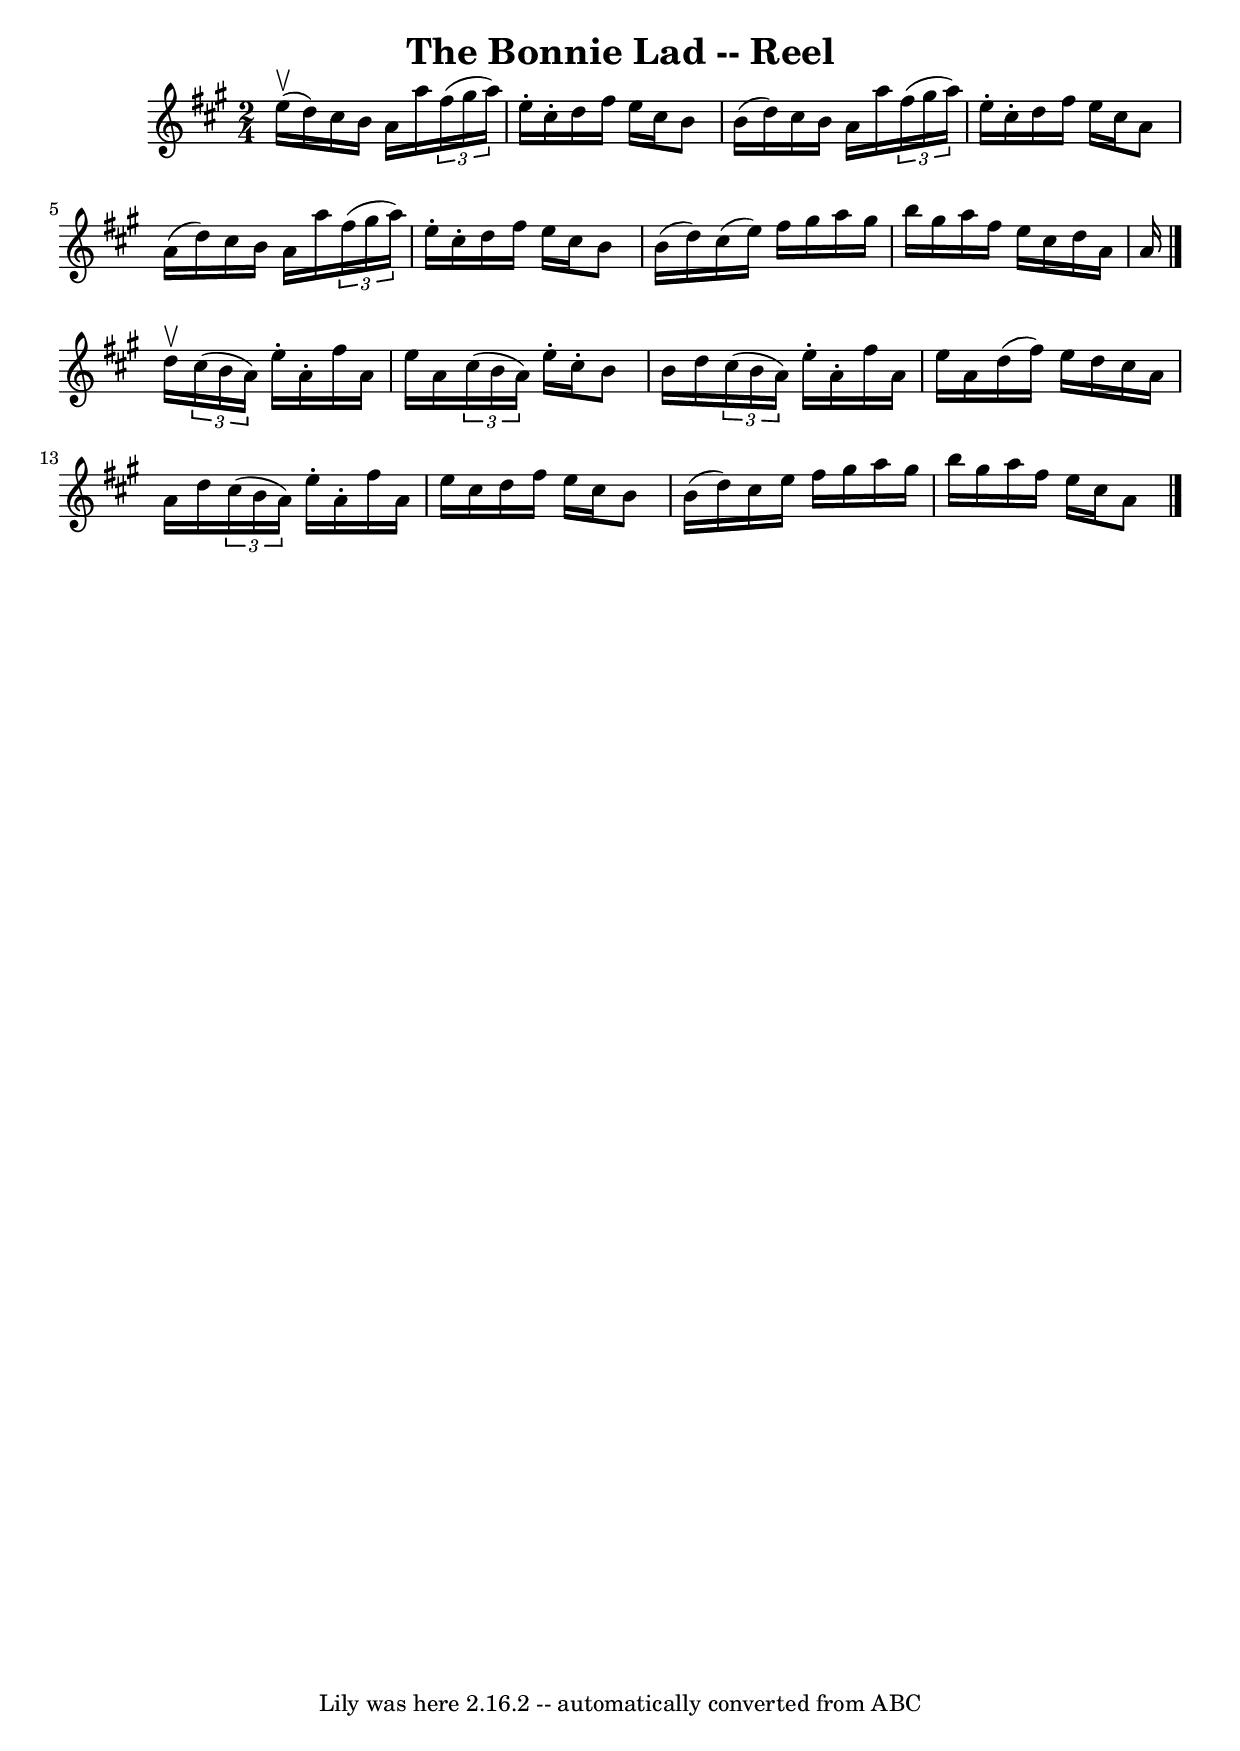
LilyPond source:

\version "2.16.2"
\include "Mammoth.ily"
\header {
  %% book = "Ryan's Mammoth Collection"
  crossRefNumber = "1"
  footnotes = ""
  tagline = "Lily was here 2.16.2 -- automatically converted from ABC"
  title = "The Bonnie Lad -- Reel"

}
voicedefault =  {


  \time 2/4 
  \key a \major
  e''16^\upbow(d''16) |
  cis''16 b'16 
  a'16 a''16    \times 2/3 { fis''16 (gis''16 a''16) 
			   } e''16-. cis''16-. |
  d''16 fis''16 e''16 cis''16 b'8 b'16 
  (d''16) |
  cis''16 b'16 a'16 a''16    \times 2/3 {   
    fis''16 (gis''16 a''16) 
  } e''16-. cis''16-. |
  d''16    
  fis''16 e''16 cis''16 a'8 a'16 (d''16) |
  cis''16   
  b'16 a'16 a''16    \times 2/3 { fis''16 (gis''16 a''16) 
				}   
  e''16-. cis''16-. |
  d''16 fis''16 e''16 cis''16 b'8    
  b'16 (d''16) |
  cis''16 (e''16) fis''16 gis''16    
  a''16 gis''16 b''16 gis''16  |
  a''16 fis''16 e''16    
  cis''16 d''16 a'16 a'16  \bar "|." d''16^\upbow |
  
  \times 2/3 { cis''16 (b'16 a'16) 
	     } e''16-. a'16-. fis''16    
  a'16 e''16 a'16  |
  \times 2/3 { cis''16 (b'16 a'16) 
	     } 
  e''16-. cis''16-. b'8 b'16 d''16  |
  \times 2/3 {   
    cis''16 (b'16 a'16) 
  } e''16-. a'16-. fis''16 a'16 e''16  
  a'16  |
  d''16 (fis''16) e''16 d''16 cis''16 a'16    
  a'16 d''16  |
  \times 2/3 { cis''16 (b'16 a'16) 
	     }   
  e''16-. a'16-. fis''16 a'16 e''16 cis''16  |
  d''16    
  fis''16 e''16 cis''16 b'8 b'16 (d''16) |
  cis''16    
  e''16 fis''16 gis''16 a''16 gis''16 b''16 gis''16  |
  
  a''16 fis''16 e''16 cis''16 a'8    \bar "|."   

}

\score{
  <<

    \context Staff="default"
    {
      \voicedefault 
      
    }

  >>
  \layout {
    
  }
  \midi {
  }

}
